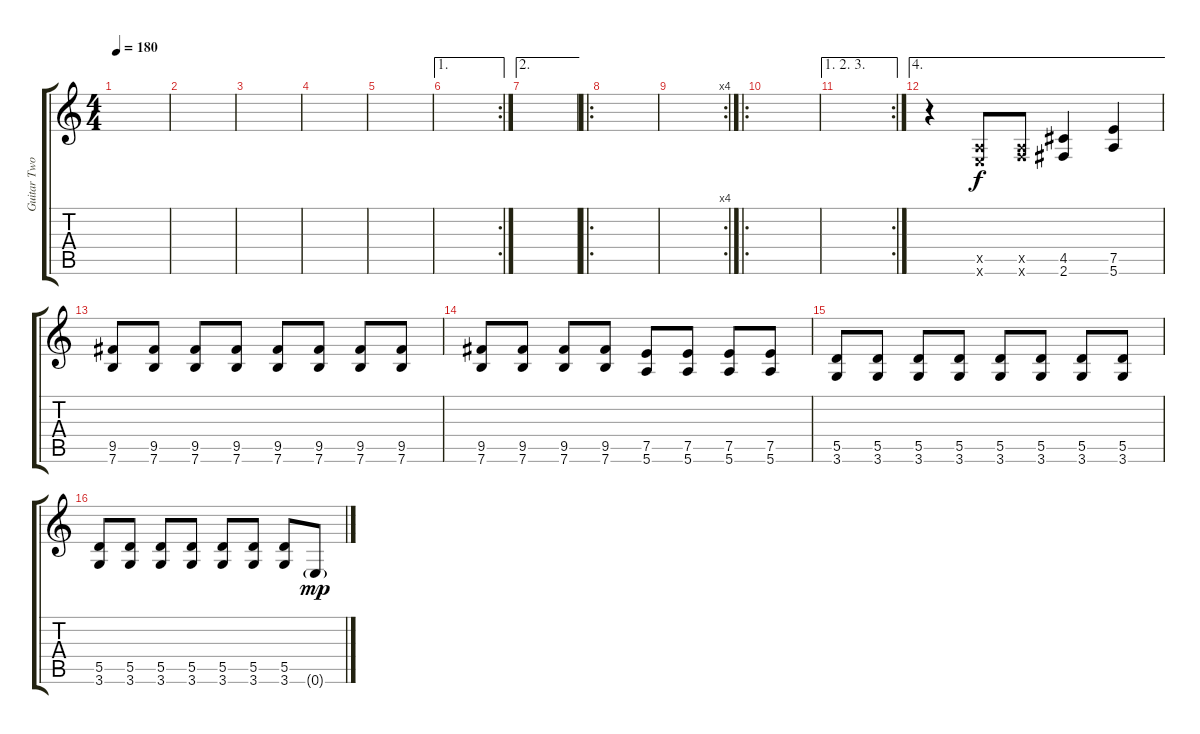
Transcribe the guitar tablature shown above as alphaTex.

\track ("Guitar Two" "Guitar Two") {instrument distortionguitar}
\staff {score tabs}
\tuning (E4 B3 G3 D3 A2 E2) {hide}
\ts (4 4)
\tempo 180
\clef g2
\ks c
|
|
|
|
|
\ae 1
\rc 2
|
\ae 2
|
\ro
|
\rc 4
|
\ro
|
\ae (1 2 3)
\rc 2
|
\ae 4
r.4 (0.5{x} 0.6{x}).8 (0.5{x} 1.6{x}).8 (4.5 2.6).4 (7.5 5.6).4 |
(9.5 7.6).8 (9.5 7.6).8 (9.5 7.6).8 (9.5 7.6).8 (9.5 7.6).8 (9.5 7.6).8 (9.5 7.6).8 (9.5 7.6).8 |
(9.5 7.6).8 (9.5 7.6).8 (9.5 7.6).8 (9.5 7.6).8 (7.5 5.6).8 (7.5 5.6).8 (7.5 5.6).8 (7.5 5.6).8 |
(5.5 3.6).8 (5.5 3.6).8 (5.5 3.6).8 (5.5 3.6).8 (5.5 3.6).8 (5.5 3.6).8 (5.5 3.6).8 (5.5 3.6).8 |
(5.5 3.6).8 (5.5 3.6).8 (5.5 3.6).8 (5.5 3.6).8 (5.5 3.6).8 (5.5 3.6).8 (5.5 3.6).8 0.6{g}.8{dy mp}
